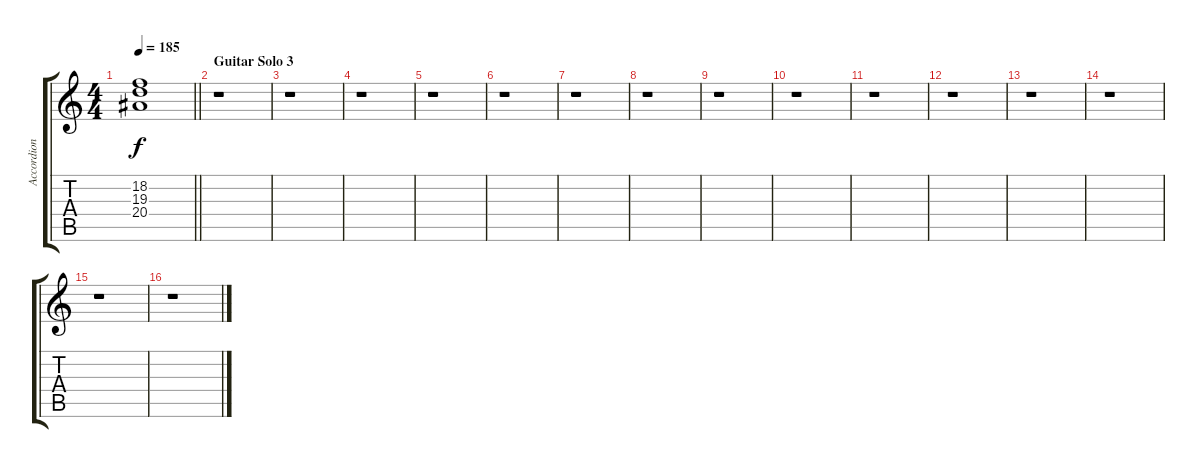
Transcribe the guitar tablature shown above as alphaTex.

\track ("Accordion" "Accordion") {instrument tangoaccordion}
\staff {score tabs}
\tuning (E4 B3 G3 D3 A2 E2) {hide}
\ts (4 4)
\tempo 185
\clef g2
\barLineRight lightlight
\ks c
(18.2 19.3 20.4).1{dy f} |
\section ("" "Guitar Solo 3")
r.1 |
r.1 |
r.1 |
r.1 |
r.1 |
r.1 |
r.1 |
r.1 |
r.1 |
r.1 |
r.1 |
r.1 |
r.1 |
r.1 |
r.1
